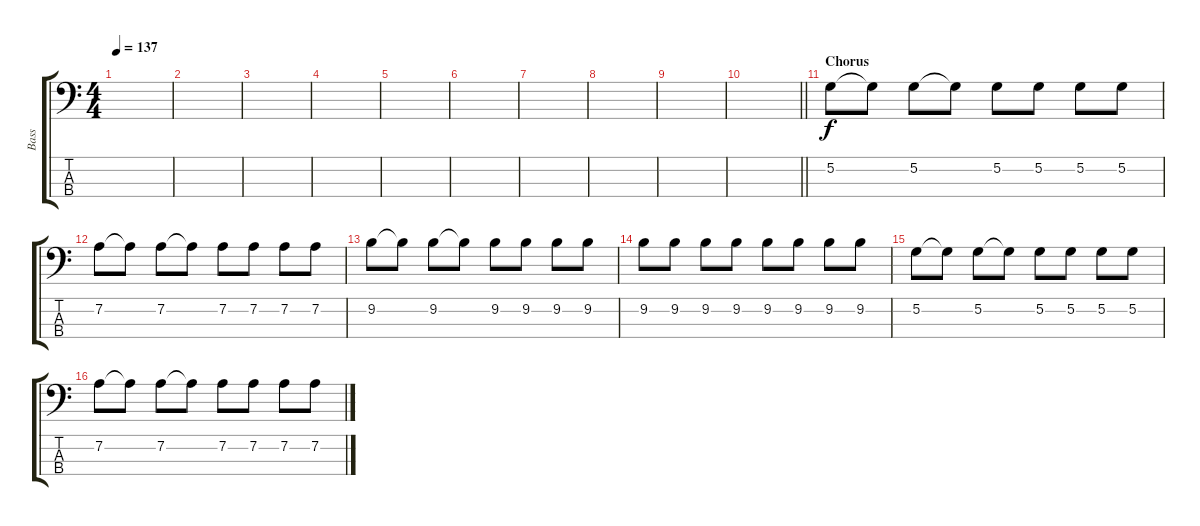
\track ("Bass" "Bass") {instrument electricbassfinger}
\staff {score tabs}
\tuning (G2 D2 A1 E1) {hide}
\ts (4 4)
\tempo 137
\clef f4
\ks c
|
|
|
|
|
|
|
|
|
\barLineRight lightlight
|
\section ("" "Chorus")
5.2.8 5.2{t}.8 5.2.8 5.2{t}.8 5.2.8 5.2.8 5.2.8 5.2.8 |
7.2.8 7.2{t}.8 7.2.8 7.2{t}.8 7.2.8 7.2.8 7.2.8 7.2.8 |
9.2.8 9.2{t}.8 9.2.8 9.2{t}.8 9.2.8 9.2.8 9.2.8 9.2.8 |
9.2.8 9.2.8 9.2.8 9.2.8 9.2.8 9.2.8 9.2.8 9.2.8 |
5.2.8 5.2{t}.8 5.2.8 5.2{t}.8 5.2.8 5.2.8 5.2.8 5.2.8 |
7.2.8 7.2{t}.8 7.2.8 7.2{t}.8 7.2.8 7.2.8 7.2.8 7.2.8
